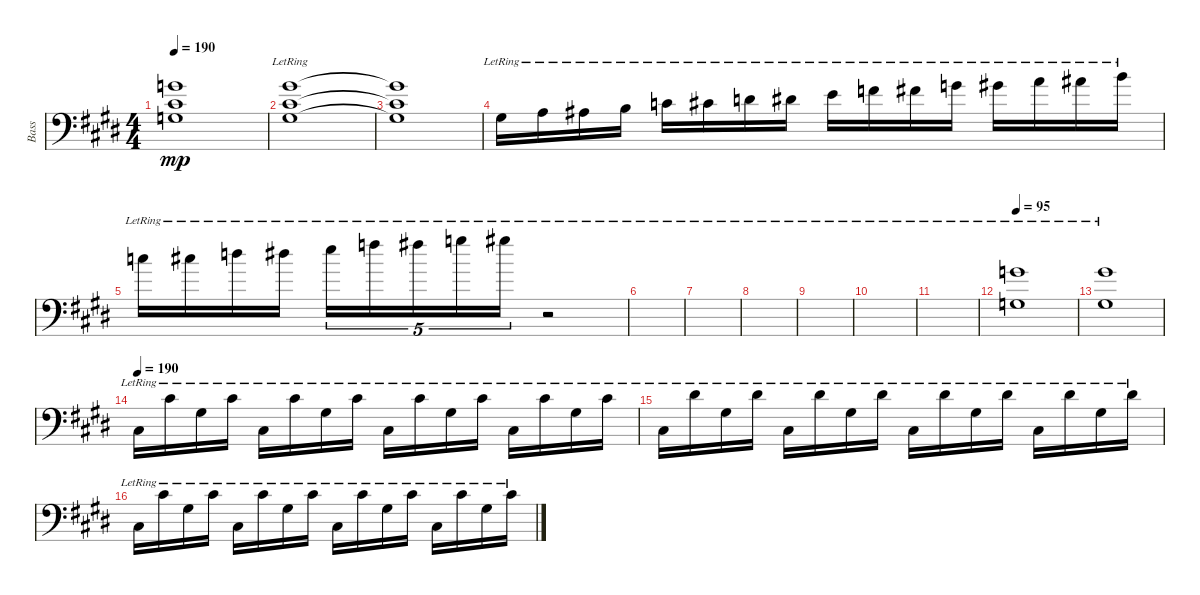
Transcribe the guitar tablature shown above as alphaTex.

\track ("Bass" "Bass") {instrument electricbassfinger}
\staff {score}
\tuning (G2 D2 A1 E1) {hide}
\ts (4 4)
\tempo 190
\clef f4
\ks c#minor
(12.1{t} 11.2{t} 10.3{t}).1{dy mp} |
(13.1{lr} 11.2{lr} 11.3{lr}).1 |
(13.1{t} 11.2{t} 11.3{t}).1 |
1.1{lr}.16 2.1{lr}.16 3.1{lr}.16 4.1{lr}.16 5.1{lr}.16 6.1{lr}.16 7.1{lr}.16 8.1{lr}.16 9.1{lr}.16 10.1{lr}.16 11.1{lr}.16 12.1{lr}.16 13.1{lr}.16 14.1{lr}.16 15.1{lr}.16 16.1{lr}.16 |
17.1{lr}.16 18.1{lr}.16 19.1{lr}.16 20.1{lr}.16 21.1{lr}.16{tu (5 4)} 22.1{lr}.16{tu (5 4)} 23.1{lr}.16{tu (5 4)} 24.1{lr}.16{tu (5 4)} 25.1{lr}.16{tu (5 4)} r.2 |
|
|
|
|
|
|
\tempo 95
(12.1{lr} 10.3{lr}).1 |
(13.1{lr} 11.3{lr}).1 |
\tempo 190
9.4{lr}.16 11.2{lr}.16 11.3{lr}.16 11.2{lr}.16 9.4{lr}.16 11.2{lr}.16 11.3{lr}.16 11.2{lr}.16 9.4{lr}.16 11.2{lr}.16 11.3{lr}.16 11.2{lr}.16 9.4{lr}.16 11.2{lr}.16 11.3{lr}.16 11.2{lr}.16 |
9.4{lr}.16 8.1{lr}.16 6.2{lr}.16 8.1{lr}.16 9.4{lr}.16 8.1{lr}.16 6.2{lr}.16 8.1{lr}.16 9.4{lr}.16 8.1{lr}.16 6.2{lr}.16 8.1{lr}.16 9.4{lr}.16 8.1{lr}.16 6.2{lr}.16 8.1{lr}.16 |
9.4{lr}.16 6.1{lr}.16 6.2{lr}.16 6.1{lr}.16 4.3{lr}.16 6.1{lr}.16 6.2{lr}.16 6.1{lr}.16 4.3{lr}.16 6.1{lr}.16 6.2{lr}.16 6.1{lr}.16 4.3{lr}.16 6.1{lr}.16 6.2{lr}.16 6.1{lr}.16
